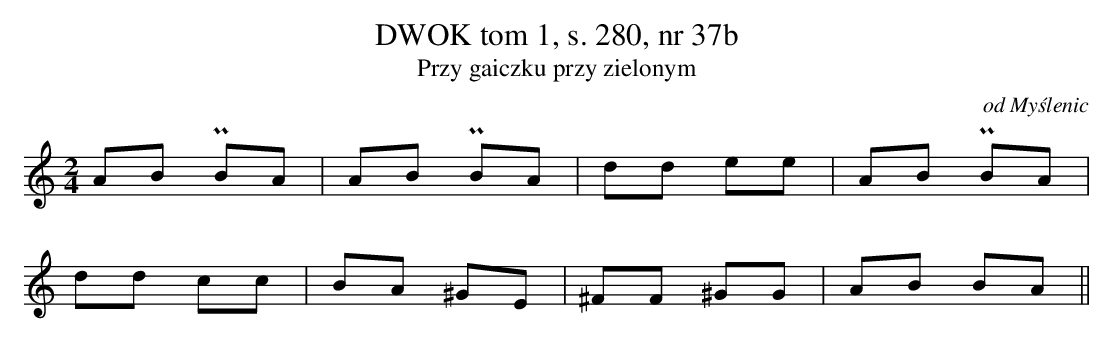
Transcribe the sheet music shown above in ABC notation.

X:1
T: DWOK tom 1, s. 280, nr 37b
T: Przy gaiczku przy zielonym
O: od Myślenic
M: 2/4
L: 1/8
K: C
AB PBA | AB PBA | dd ee | AB PBA |
dd cc | BA ^GE | ^FF ^GG | AB BA||
